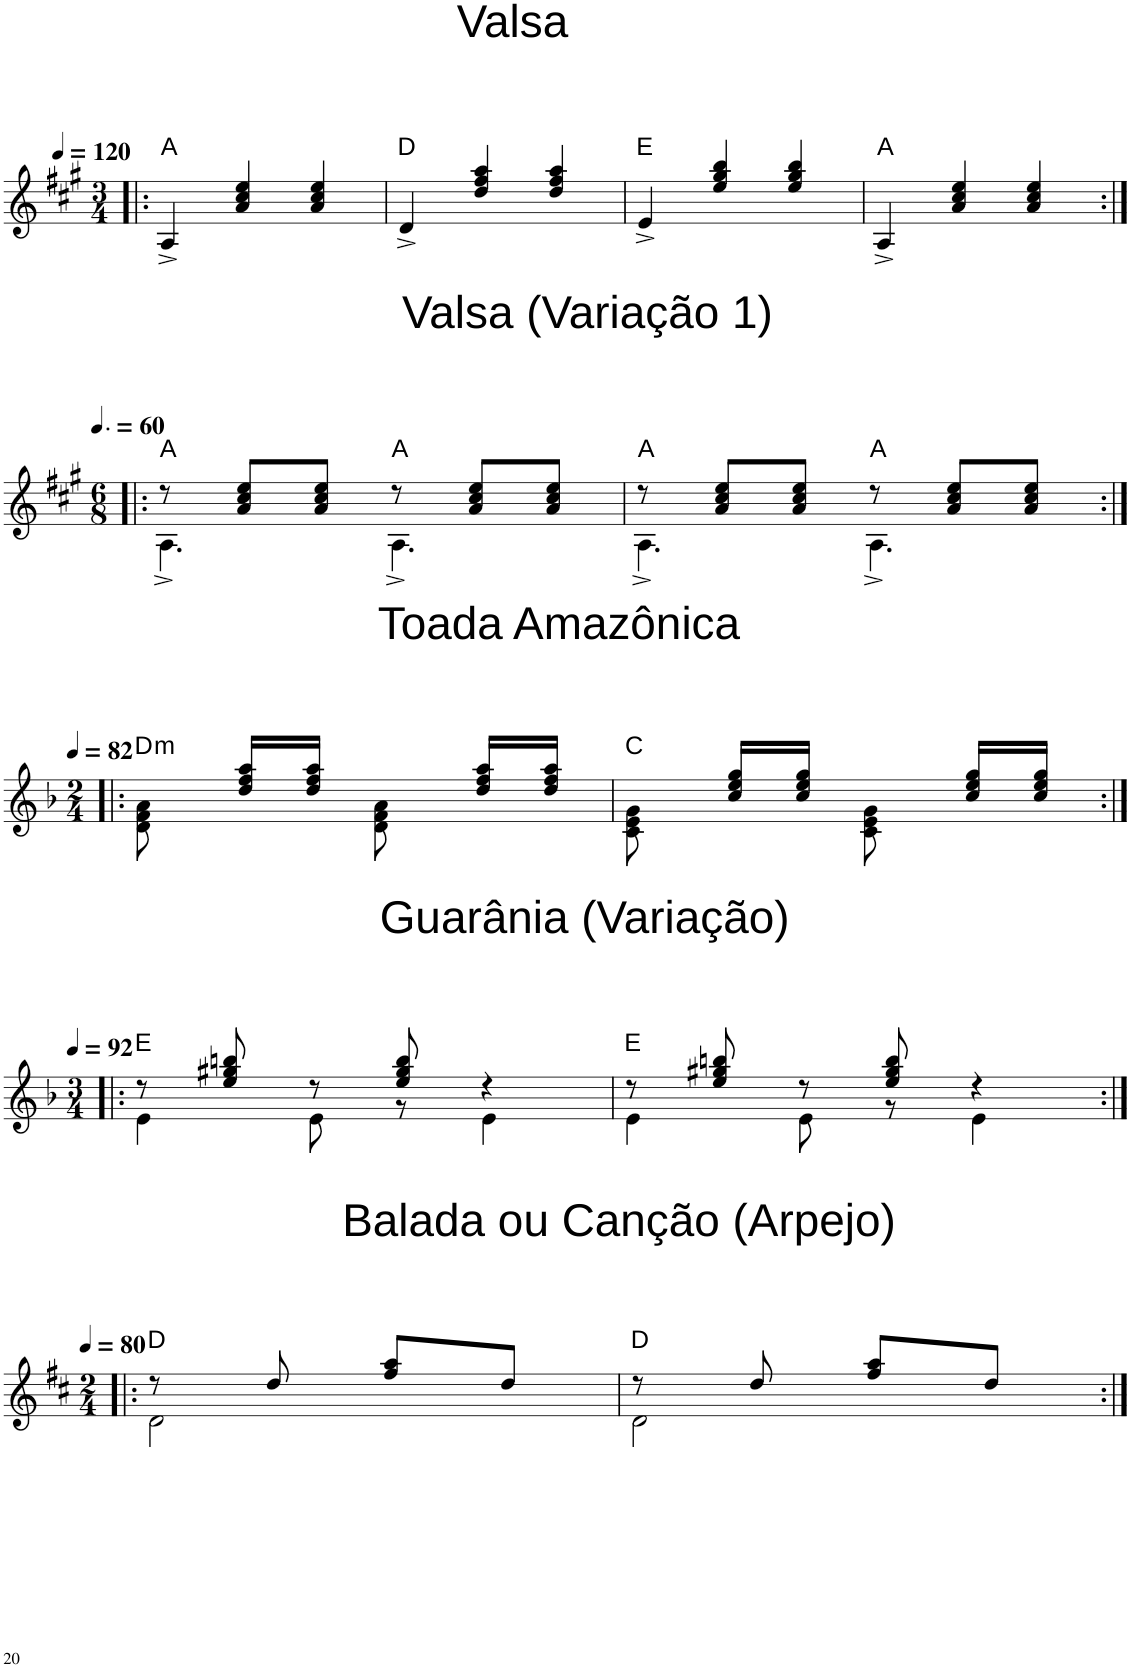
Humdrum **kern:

**kern	**harte
*part1	*part1
*staff1	*
*I"Piano	*
*I'Pno	*
!!LO:PB:g=z
*clefG2	*
*k[f#c#g#]	*
*M3/4	*
*MM120	*
=1!|:	=1!|:
!LO:TX:a:t=Valsa	!
4A^/	A:maj
4a/ 4cc#/ 4ee/	.
4a/ 4cc#/ 4ee/	.
=2	=2
4d^/	D:maj
4dd/ 4ff#/ 4aa/	.
4dd/ 4ff#/ 4aa/	.
=3	=3
4e^/	E:maj
4ee/ 4gg#/ 4bb/	.
4ee/ 4gg#/ 4bb/	.
=4	=4
4A^/	A:maj
4a/ 4cc#/ 4ee/	.
4a/ 4cc#/ 4ee/	.
!!LO:LB:g=z
=1:|!|:	=1:|!|:
*M6/8	*
*MM90	*
*^	*
!LO:TX:a:t=Valsa (Variação 1)	!	!
8r	4.A^\	A:maj
8a/ 8cc#/ 8ee/L	.	.
8a/ 8cc#/ 8ee/J	.	.
8r	4.A^\	A:maj
8a/ 8cc#/ 8ee/L	.	.
8a/ 8cc#/ 8ee/J	.	.
=2	=2	=2
8r	4.A^\	A:maj
8a/ 8cc#/ 8ee/L	.	.
8a/ 8cc#/ 8ee/J	.	.
8r	4.A^\	A:maj
8a/ 8cc#/ 8ee/L	.	.
8a/ 8cc#/ 8ee/J	.	.
*v	*v	*
!!LO:LB:g=z
=1:|!|:	=1:|!|:
*k[b-]	*
*M2/4	*
*MM82	*
!LO:TX:a:t=Toada Amazônica	!
!	!LO:H:kt=m
8d\ 8f\ 8a\	D:min
16dd/ 16ff/ 16aa/LL	.
16dd/ 16ff/ 16aa/JJ	.
8d\ 8f\ 8a\	.
16dd/ 16ff/ 16aa/LL	.
16dd/ 16ff/ 16aa/JJ	.
=2	=2
8c\ 8e\ 8g\	C:maj
16cc/ 16ee/ 16gg/LL	.
16cc/ 16ee/ 16gg/JJ	.
8c\ 8e\ 8g\	.
16cc/ 16ee/ 16gg/LL	.
16cc/ 16ee/ 16gg/JJ	.
!!LO:LB:g=z
=1:|!|:	=1:|!|:
*M3/4	*
*MM92	*
*^	*
!LO:TX:a:t=Guarânia (Variação)	!	!
8r	4e\	E:maj
8ee/ 8gg#X/ 8bbn/	.	.
8r	8e\	.
8ee/ 8gg#/ 8bb/	8r	.
4r	4e\	.
=2	=2	=2
8r	4e\	E:maj
8ee/ 8gg#X/ 8bbn/	.	.
8r	8e\	.
8ee/ 8gg#/ 8bb/	8r	.
4r	4e\	.
!!LO:LB:g=z	!!
=1:|!|:	=1:|!|:	=1:|!|:
*k[f#c#]	*	*
*M2/4	*	*
*MM80	*	*
!LO:TX:a:t=Balada ou Canção (Arpejo)	!	!
8r	2d\	D:maj
8dd/	.	.
8ff#/ 8aa/L	.	.
8dd/J	.	.
=2	=2	=2
8r	2d\	D:maj
8dd/	.	.
8ff#/ 8aa/L	.	.
8dd/J	.	.
*v	*v	*
=:|!	=:|!
*-	*-
